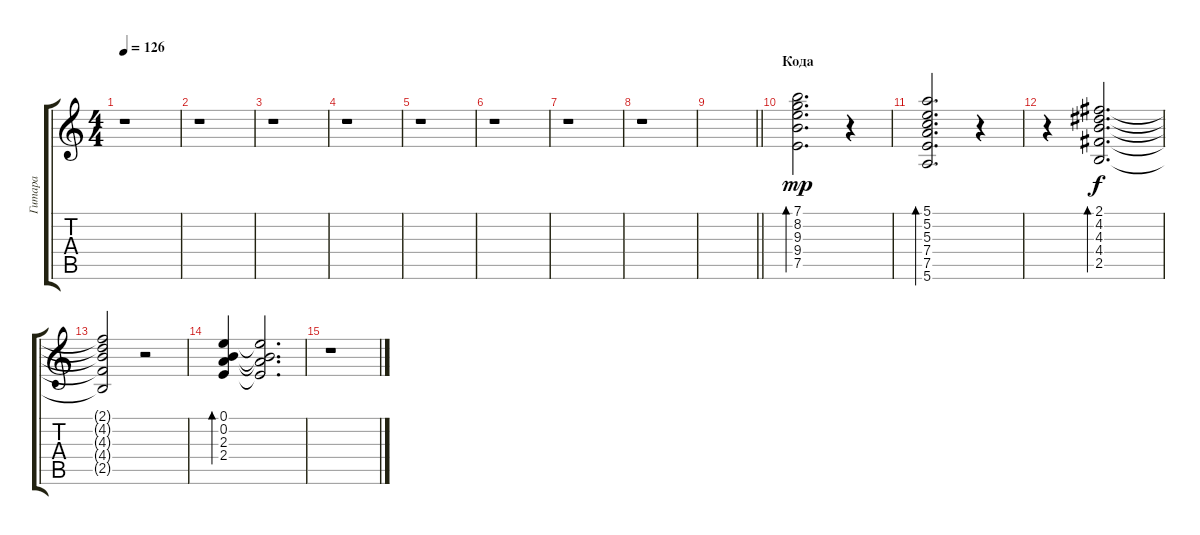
\track ("Гитара" "Гитара") {instrument acousticguitarsteel}
\staff {score tabs}
\tuning (E4 B3 G3 D3 A2 E2) {hide}
\ts (4 4)
\tempo 126
\clef g2
\ks c
r.1{dy f} |
r.1 |
r.1 |
r.1 |
r.1 |
r.1 |
r.1 |
r.1 |
\barLineRight lightlight
|
\section ("" "Кода")
(7.1 8.2 9.3 9.4 7.5).2{d bd 480 dy mp} r.4 |
(5.1 5.2 5.3 7.4 7.5 5.6).2{d bd 480} r.4 |
r.4 (2.1 4.2 4.3 4.4 2.5).2{d bd 480 dy f} |
(2.1{t} 4.2{t} 4.3{t} 4.4{t} 2.5{t}).2 r.2 |
(0.1 0.2 2.3 2.4).4{bd 480} (0.1{t} 0.2{t} 2.3{t} 2.4{t}).2{d} |
r.1
